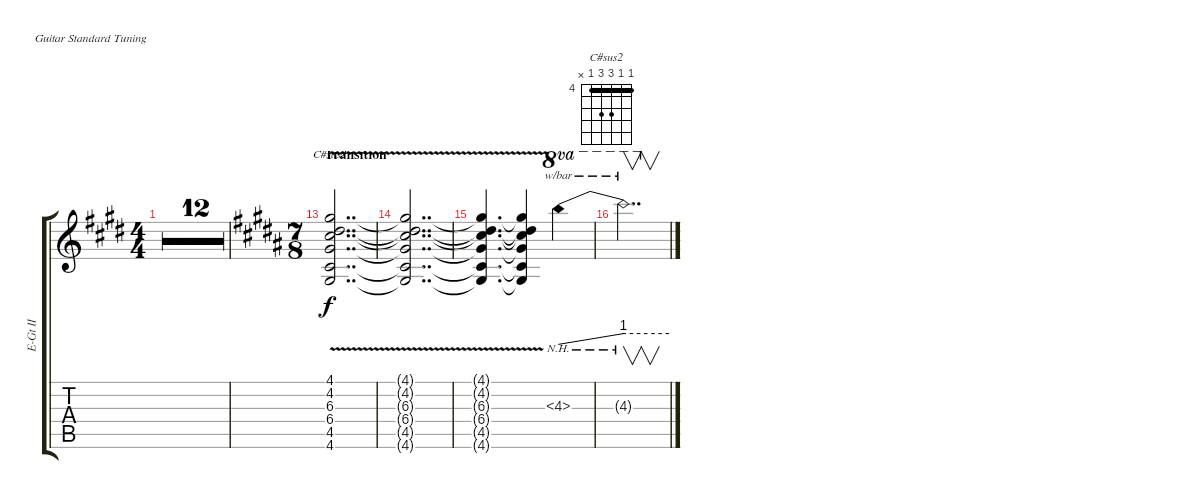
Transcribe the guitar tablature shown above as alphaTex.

\defaultSystemsLayout 4
\bracketExtendMode groupsimilarinstruments
\otherSystemsTrackNameOrientation horizontal
\track ("Rhythm Guitar II" "E-Gt II") {multiBarRest instrument distortionguitar}
\staff {score tabs}
\tuning (E4 B3 G3 D3 A2 E2)
\chord ("C#sus2" 4 4 6 6 4 x) {firstfret 4 showfingering false barre (4 4)}
\ts (4 4)
\tempo 145
\clef g2
\ks e
r.1{dy f} |
r.1 |
r.1 |
r.1 |
r.1 |
r.1 |
r.1 |
r.1 |
r.1 |
r.1 |
r.2 r.2 |
r.2 r.2 |
\ts (7 8)
\beaming (8 2 2 2 2)
\section ("" "Transition")
\ks b
(4.6{v acc #} 4.5{v acc #} 6.4{v acc #} 6.3{v acc #} 4.2{v acc #} 4.1{v acc #}).2{dd ch "C#sus2"} |
(4.6{v t acc #} 4.5{v t acc #} 6.4{v t acc #} 6.3{v t acc #} 4.2{v t acc #} 4.1{v t acc #}).2{dd} |
(4.1{v t acc #} 4.2{v t acc #} 6.3{v t acc #} 6.4{v t acc #} 4.5{v t acc #} 4.6{v t acc #}).4{d} (4.6{v t acc #} 4.5{v t acc #} 6.4{v t acc #} 6.3{v t acc #} 4.2{v t acc #} 4.1{v t acc #}).4 4.3{nh acc forcenatural}.4{tbe (dive default 0 0 52.8 4) ot 8va} |
4.3{nh t}.2{v dd tbe (hold default 0 4 60 4) ot 8va}
